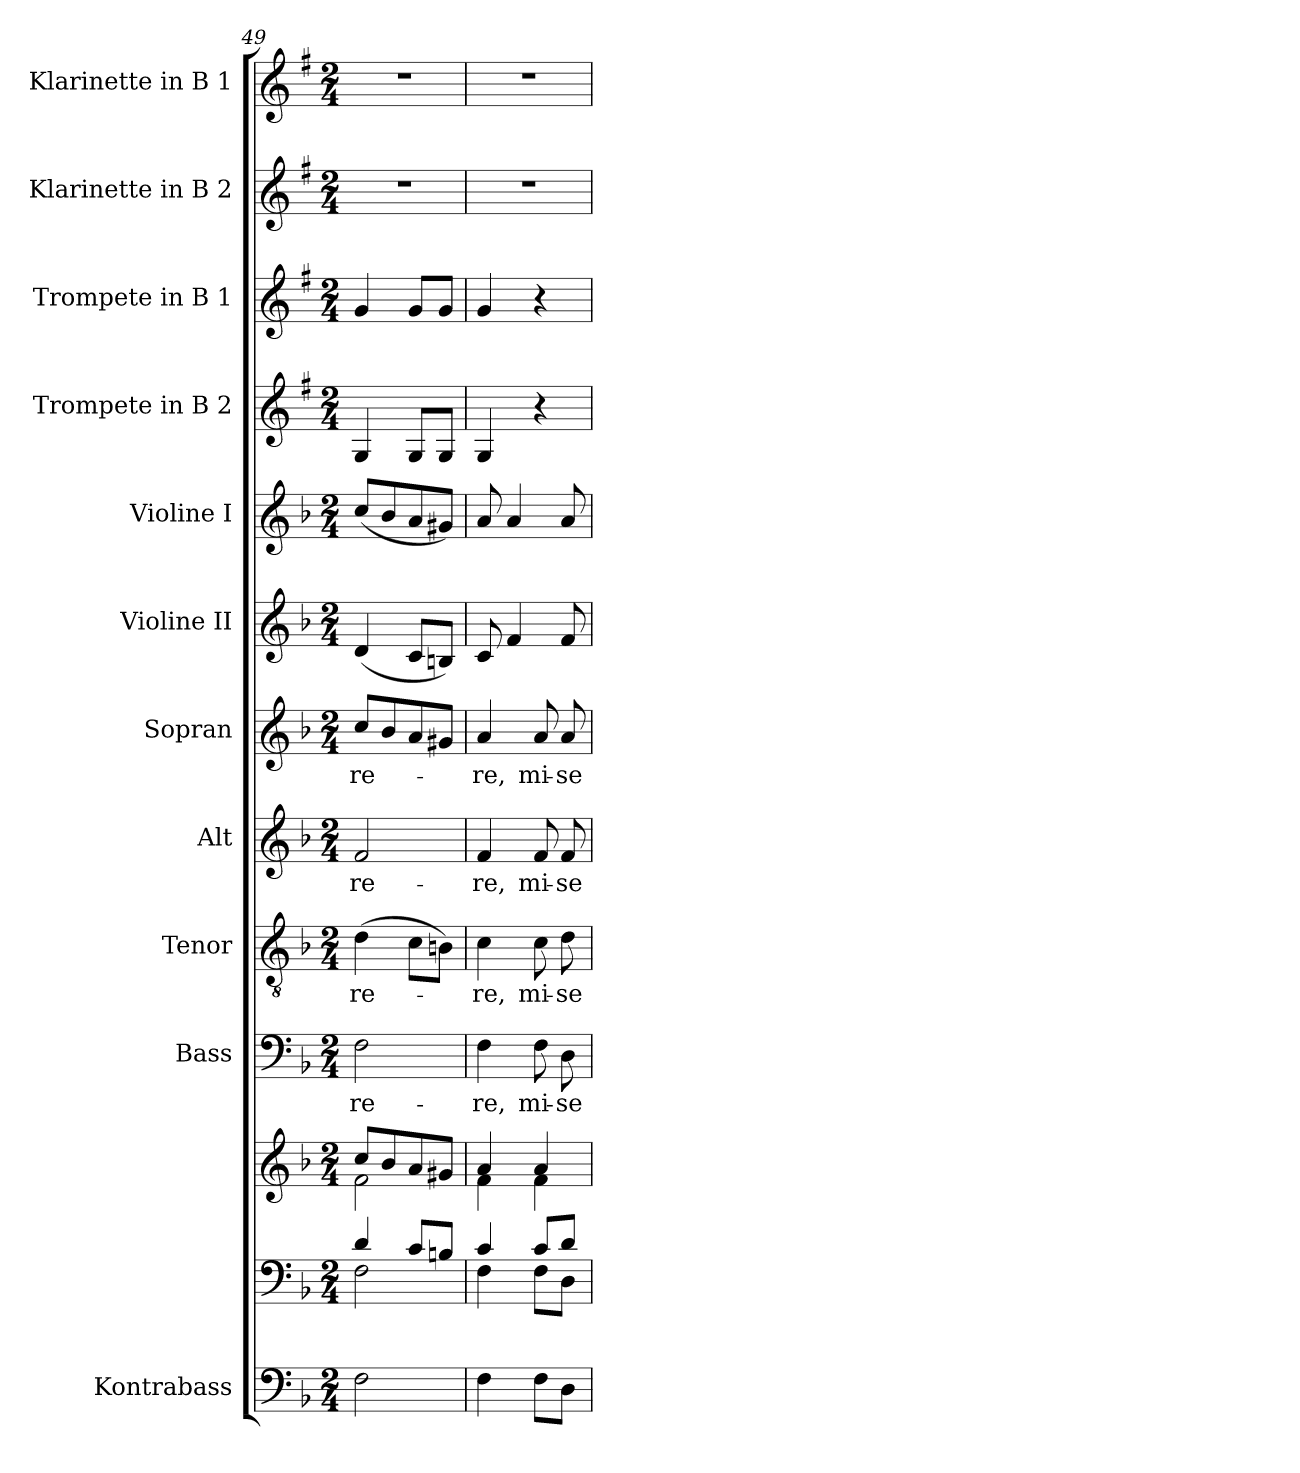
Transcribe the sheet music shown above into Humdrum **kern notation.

**kern	**kern	**kern	**kern	**text	**kern	**text	**kern	**text	**kern	**text	**kern	**kern	**kern	**kern	**kern	**kern
*part12	*part11	*part11	*part10	*part10	*part9	*part9	*part8	*part8	*part7	*part7	*part6	*part5	*part4	*part3	*part2	*part1
*staff13	*staff12	*staff11	*staff10	*staff10	*staff9	*staff9	*staff8	*staff8	*staff7	*staff7	*staff6	*staff5	*staff4	*staff3	*staff2	*staff1
*I"Kontrabass	*	*	*I"Bass	*	*I"Tenor	*	*I"Alt	*	*I"Sopran	*	*I"Violine II	*I"Violine I	*I"Trompete in B 2	*I"Trompete in B 1	*I"Klarinette in B 2	*I"Klarinette in B 1
*I'Kb.	*	*	*I'B	*	*I'T	*	*I'A	*	*I'S	*	*I'Vl. II	*I'Vl. I	*	*	*	*
*clefF4	*clefF4	*clefG2	*clefF4	*	*clefGv2	*	*clefG2	*	*clefG2	*	*clefG2	*clefG2	*clefG2	*clefG2	*clefG2	*clefG2
*ITrd7c12	*	*	*	*	*	*	*	*	*	*	*	*	*ITrd1c2	*ITrd1c2	*ITrd1c2	*ITrd1c2
*k[b-]	*k[b-]	*k[b-]	*k[b-]	*	*k[b-]	*	*k[b-]	*	*k[b-]	*	*k[b-]	*k[b-]	*k[b-]	*k[b-]	*k[b-]	*k[b-]
*F:	*F:	*F:	*F:	*	*F:	*	*F:	*	*F:	*	*F:	*F:	*F:	*F:	*F:	*F:
*M2/4	*M2/4	*M2/4	*M2/4	*	*M2/4	*	*M2/4	*	*M2/4	*	*M2/4	*M2/4	*M2/4	*M2/4	*M2/4	*M2/4
=49	=49	=49	=49	=49	=49	=49	=49	=49	=49	=49	=49	=49	=49	=49	=49	=49
*	*^	*^	*	*	*	*	*	*	*	*	*	*	*	*	*	*
!	!	!	!	!	!	!LO:LY:b	!	!LO:LY:b	!	!LO:LY:b	!	!LO:LY:b	!	!	!	!	!	!
2FF\	4d/	2F\	8cc/L	2f\	2F\	-re-	(>4d\	-re-	2f/	-re-	8cc/L	-re-	(<4d/	(<8cc/L	4F/	4f/	2r	2r
.	.	.	8b-/	.	.	.	.	.	.	.	8b-/	.	.	8b-/	.	.	.	.
.	8c/L	.	8a/	.	.	.	8c\L	.	.	.	8a/	.	8c/L	8a/	8F/L	8f/L	.	.
.	8Bn/J	.	8g#X/J	.	.	.	8Bn\J)	.	.	.	8g#X/J	.	8Bn/J)	8g#X/J)	8F/J	8f/J	.	.
=50	=50	=50	=50	=50	=50	=50	=50	=50	=50	=50	=50	=50	=50	=50	=50	=50	=50	=50
!	!	!	!	!	!	!LO:LY:b	!	!LO:LY:b	!	!LO:LY:b	!	!LO:LY:b	!	!	!	!	!	!
4FF\	4c/	4F\	4a/	4f\	4F\	-re,	4c\	-re,	4f/	-re,	4a/	-re,	8c/	8a/	4F/	4f/	2r	2r
.	.	.	.	.	.	.	.	.	.	.	.	.	4f/	4a/	.	.	.	.
!	!	!	!	!	!	!LO:LY:b	!	!LO:LY:b	!	!LO:LY:b	!	!LO:LY:b	!	!	!	!	!	!
8FF\L	8c/L	8F\L	4a/	4f\	8F\	mi-	8c\	mi-	8f/	mi-	8a/	mi-	.	.	4r	4r	.	.
!	!	!	!	!	!	!LO:LY:b	!	!LO:LY:b	!	!LO:LY:b	!	!LO:LY:b	!	!	!	!	!	!
8DD\J	8d/J	8D\J	.	.	8D\	-se-	8d\	-se-	8f/	-se-	8a/	-se-	8f/	8a/	.	.	.	.
*	*v	*v	*	*	*	*	*	*	*	*	*	*	*	*	*	*	*	*
*	*	*v	*v	*	*	*	*	*	*	*	*	*	*	*	*	*	*
=	=	=	=	=	=	=	=	=	=	=	=	=	=	=	=	=
*-	*-	*-	*-	*-	*-	*-	*-	*-	*-	*-	*-	*-	*-	*-	*-	*-
